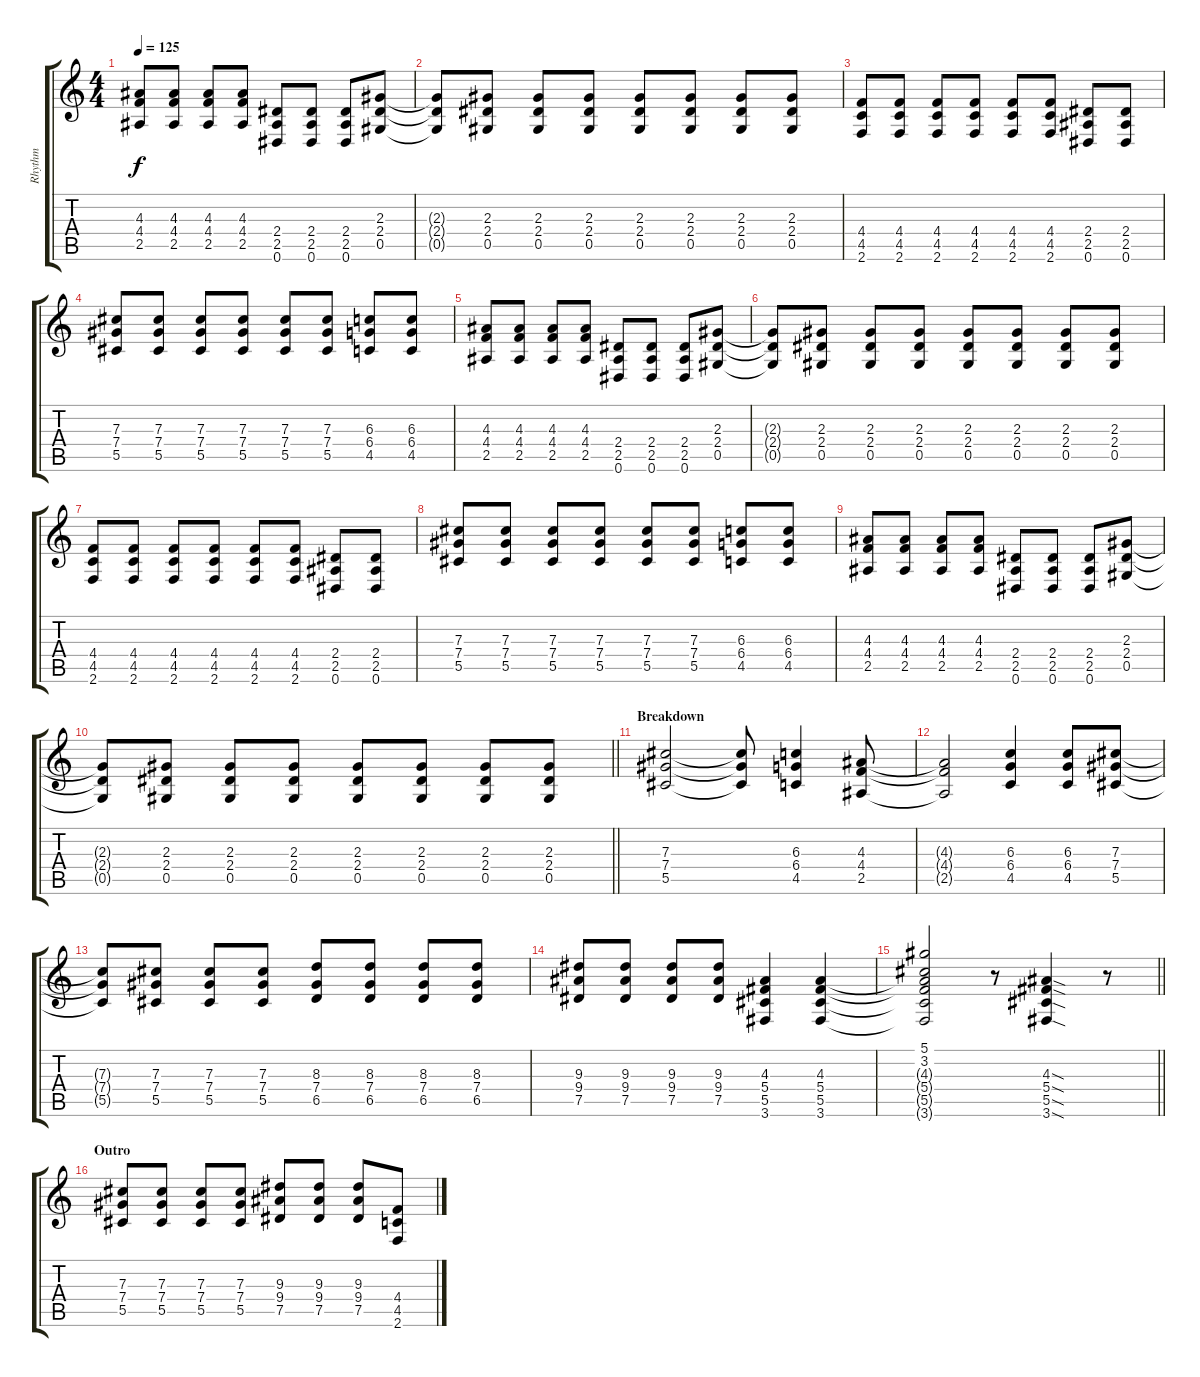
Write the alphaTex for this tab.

\track ("Rhythm" "Rhythm") {instrument distortionguitar}
\staff {score tabs}
\tuning (Eb4 Bb3 Gb3 Db3 Ab2 Eb2) {hide}
\ts (4 4)
\tempo 125
\clef g2
\ks c
(4.3 4.4 2.5).8{dy f} (4.3 4.4 2.5).8 (4.3 4.4 2.5).8 (4.3 4.4 2.5).8 (2.4 2.5 0.6).8 (2.4 2.5 0.6).8 (2.4 2.5 0.6).8 (2.3 2.4 0.5).8 |
(2.3{t} 2.4{t} 0.5{t}).8 (2.3 2.4 0.5).8 (2.3 2.4 0.5).8 (2.3 2.4 0.5).8 (2.3 2.4 0.5).8 (2.3 2.4 0.5).8 (2.3 2.4 0.5).8 (2.3 2.4 0.5).8 |
(4.4 4.5 2.6).8 (4.4 4.5 2.6).8 (4.4 4.5 2.6).8 (4.4 4.5 2.6).8 (4.4 4.5 2.6).8 (4.4 4.5 2.6).8 (2.4 2.5 0.6).8 (2.4 2.5 0.6).8 |
(7.3 7.4 5.5).8 (7.3 7.4 5.5).8 (7.3 7.4 5.5).8 (7.3 7.4 5.5).8 (7.3 7.4 5.5).8 (7.3 7.4 5.5).8 (6.3 6.4 4.5).8 (6.3 6.4 4.5).8 |
(4.3 4.4 2.5).8 (4.3 4.4 2.5).8 (4.3 4.4 2.5).8 (4.3 4.4 2.5).8 (2.4 2.5 0.6).8 (2.4 2.5 0.6).8 (2.4 2.5 0.6).8 (2.3 2.4 0.5).8 |
(2.3{t} 2.4{t} 0.5{t}).8 (2.3 2.4 0.5).8 (2.3 2.4 0.5).8 (2.3 2.4 0.5).8 (2.3 2.4 0.5).8 (2.3 2.4 0.5).8 (2.3 2.4 0.5).8 (2.3 2.4 0.5).8 |
(4.4 4.5 2.6).8 (4.4 4.5 2.6).8 (4.4 4.5 2.6).8 (4.4 4.5 2.6).8 (4.4 4.5 2.6).8 (4.4 4.5 2.6).8 (2.4 2.5 0.6).8 (2.4 2.5 0.6).8 |
(7.3 7.4 5.5).8 (7.3 7.4 5.5).8 (7.3 7.4 5.5).8 (7.3 7.4 5.5).8 (7.3 7.4 5.5).8 (7.3 7.4 5.5).8 (6.3 6.4 4.5).8 (6.3 6.4 4.5).8 |
(4.3 4.4 2.5).8 (4.3 4.4 2.5).8 (4.3 4.4 2.5).8 (4.3 4.4 2.5).8 (2.4 2.5 0.6).8 (2.4 2.5 0.6).8 (2.4 2.5 0.6).8 (2.3 2.4 0.5).8 |
\barLineRight lightlight
(2.3{t} 2.4{t} 0.5{t}).8 (2.3 2.4 0.5).8 (2.3 2.4 0.5).8 (2.3 2.4 0.5).8 (2.3 2.4 0.5).8 (2.3 2.4 0.5).8 (2.3 2.4 0.5).8 (2.3 2.4 0.5).8 |
\section ("" "Breakdown")
(7.3 7.4 5.5).2 (7.3{t} 7.4{t} 5.5{t}).8 (6.3 6.4 4.5).4 (4.3 4.4 2.5).8 |
(4.3{t} 4.4{t} 2.5{t}).2 (6.3 6.4 4.5).4 (6.3 6.4 4.5).8 (7.3 7.4 5.5).8 |
(7.3{t} 7.4{t} 5.5{t}).8 (7.3 7.4 5.5).8 (7.3 7.4 5.5).8 (7.3 7.4 5.5).8 (8.3 7.4 6.5).8 (8.3 7.4 6.5).8 (8.3 7.4 6.5).8 (8.3 7.4 6.5).8 |
(9.3 9.4 7.5).8 (9.3 9.4 7.5).8 (9.3 9.4 7.5).8 (9.3 9.4 7.5).8 (4.3 5.4 5.5 3.6).4 (4.3 5.4 5.5 3.6).4 |
\barLineRight lightlight
(5.1 3.2 4.3{t} 5.4{t} 5.5{t} 3.6{t}).2 r.8 (4.3{sod} 5.4{sod} 5.5{sod} 3.6{sod}).4 r.8 |
\section ("" "Outro")
(7.3 7.4 5.5).8 (7.3 7.4 5.5).8 (7.3 7.4 5.5).8 (7.3 7.4 5.5).8 (9.3 9.4 7.5).8 (9.3 9.4 7.5).8 (9.3 9.4 7.5).8 (4.4 4.5 2.6).8
